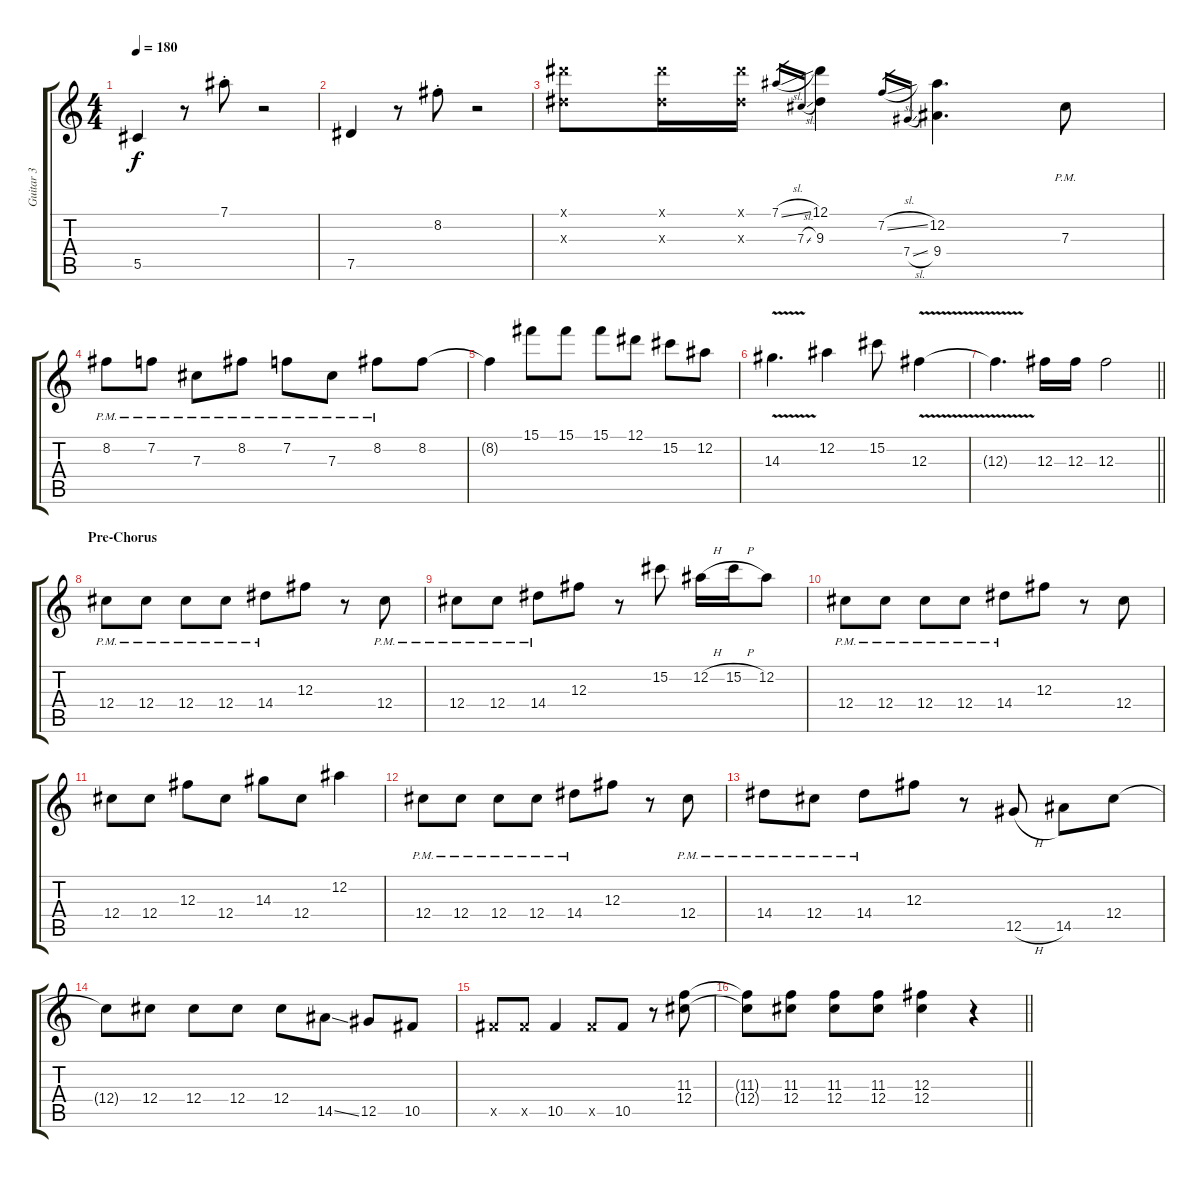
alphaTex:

\track ("Guitar 3" "Guitar 3") {instrument overdrivenguitar}
\staff {score tabs}
\tuning (Eb4 Bb3 Gb3 Db3 Ab2 Eb2) {hide}
\ts (4 4)
\tempo 180
\clef g2
\ks c
5.5.4{dy f} r.8 7.1{st}.8 r.2 |
7.5.4 r.8 8.2{st}.8 r.2 |
(12.1{x} 9.3{x}).8 (12.1{x} 9.3{x}).16 (12.1{x} 9.3{x}).16 7.1{sl}.16{gr} 7.3{sl}.16{gr} (12.1 9.3).4 7.2{sl}.16{gr} 7.4{sl}.16{gr} (12.2 9.4).4{d} 7.3{pm}.8 |
8.2{pm}.8 7.2{pm}.8 7.3{pm}.8 8.2{pm}.8 7.2{pm}.8 7.3{pm}.8 8.2{pm}.8 8.2.8 |
8.2{t}.4 15.1.8 15.1.8 15.1.8 12.1.8 15.2.8 12.2.8 |
14.3{v}.4{d} 12.2.4 15.2.8 12.3{v}.4 |
\barLineRight lightlight
12.3{t}.4{d} 12.3.16 12.3.16 12.3.2 |
\section ("" "Pre-Chorus")
12.4{pm}.8 12.4{pm}.8 12.4{pm}.8 12.4{pm}.8 14.4{pm}.8 12.3.8 r.8 12.4{pm}.8 |
12.4{pm}.8 12.4{pm}.8 14.4{pm}.8 12.3.8 r.8 15.2.8 12.2{h}.16 15.2{h}.16 12.2.8 |
12.4{pm}.8 12.4{pm}.8 12.4{pm}.8 12.4{pm}.8 14.4{pm}.8 12.3.8 r.8 12.4.8 |
12.4.8 12.4.8 12.3.8 12.4.8 14.3.8 12.4.8 12.2.4 |
12.4{pm}.8 12.4{pm}.8 12.4{pm}.8 12.4{pm}.8 14.4{pm}.8 12.3.8 r.8 12.4{pm}.8 |
14.4{pm}.8 12.4{pm}.8 14.4{pm}.8 12.3.8 r.8 12.5{h}.8 14.5.8 12.4.8 |
12.4{t}.8 12.4.8 12.4.8 12.4.8 12.4.8 14.5{ss}.8 12.5.8 10.5.8 |
10.5{x}.8 10.5{x}.8 10.5.4 10.5{x}.8 10.5.8 r.8 (11.3 12.4).8 |
\barLineRight lightlight
(11.3{t} 12.4{t}).8 (11.3 12.4).8 (11.3 12.4).8 (11.3 12.4).8 (12.3 12.4).4 r.4
